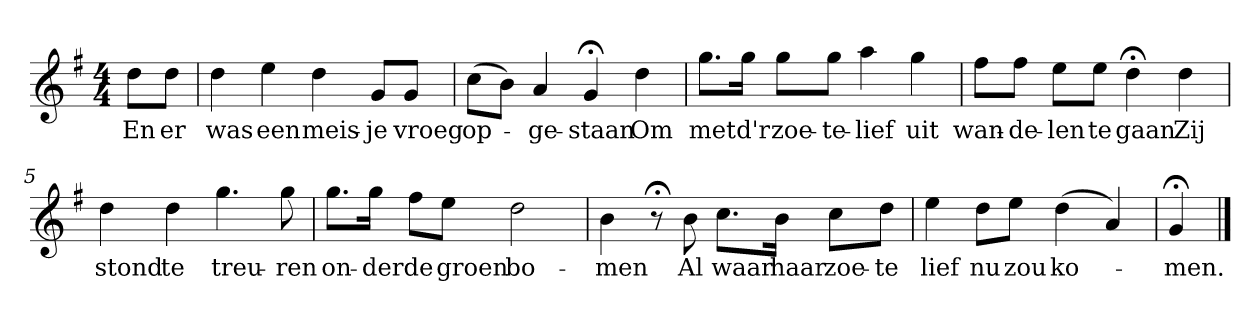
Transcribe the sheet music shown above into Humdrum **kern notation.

**kern	**text
*part1	*part1
*staff1	*staff1
*k[f#]	*
*G:	*
*M4/4	*
*MM120	*
=	=
8ddL	En
8ddJ	er
=1	=1
4dd	was
4ee	een
4dd	meis-
8gL	-je
8gJ	vroeg
=2	=2
(8ccL	op-
8bJ)	.
4a	-ge-
4g;<	-staan
4dd	Om
=3	=3
8.ggL	met
16ggJk	d'r
8ggL	zoe-
8ggJ	-te-
4aa	-lief
4gg	uit
=4	=4
8ff#L	wan-
8ff#J	-de-
8eeL	-len
8eeJ	te
4dd;<	gaan
4dd	Zij
=5	=5
4dd	stond
4dd	te
4.gg	treu-
8gg	-ren
=6	=6
8.ggL	on-
16ggJk	-der
8ff#L	de
8eeJ	groen
2dd	bo-
=7	=7
4b	-men
8r;<	.
8b	Al
8.ccL	waar
16bJk	haar
8ccL	zoe-
8ddJ	-te
=8	=8
4ee	lief
8ddL	nu
8eeJ	zou
(4dd	ko-
4a)	.
=9	=9
4g;<	-men.
==	==
*-	*-
